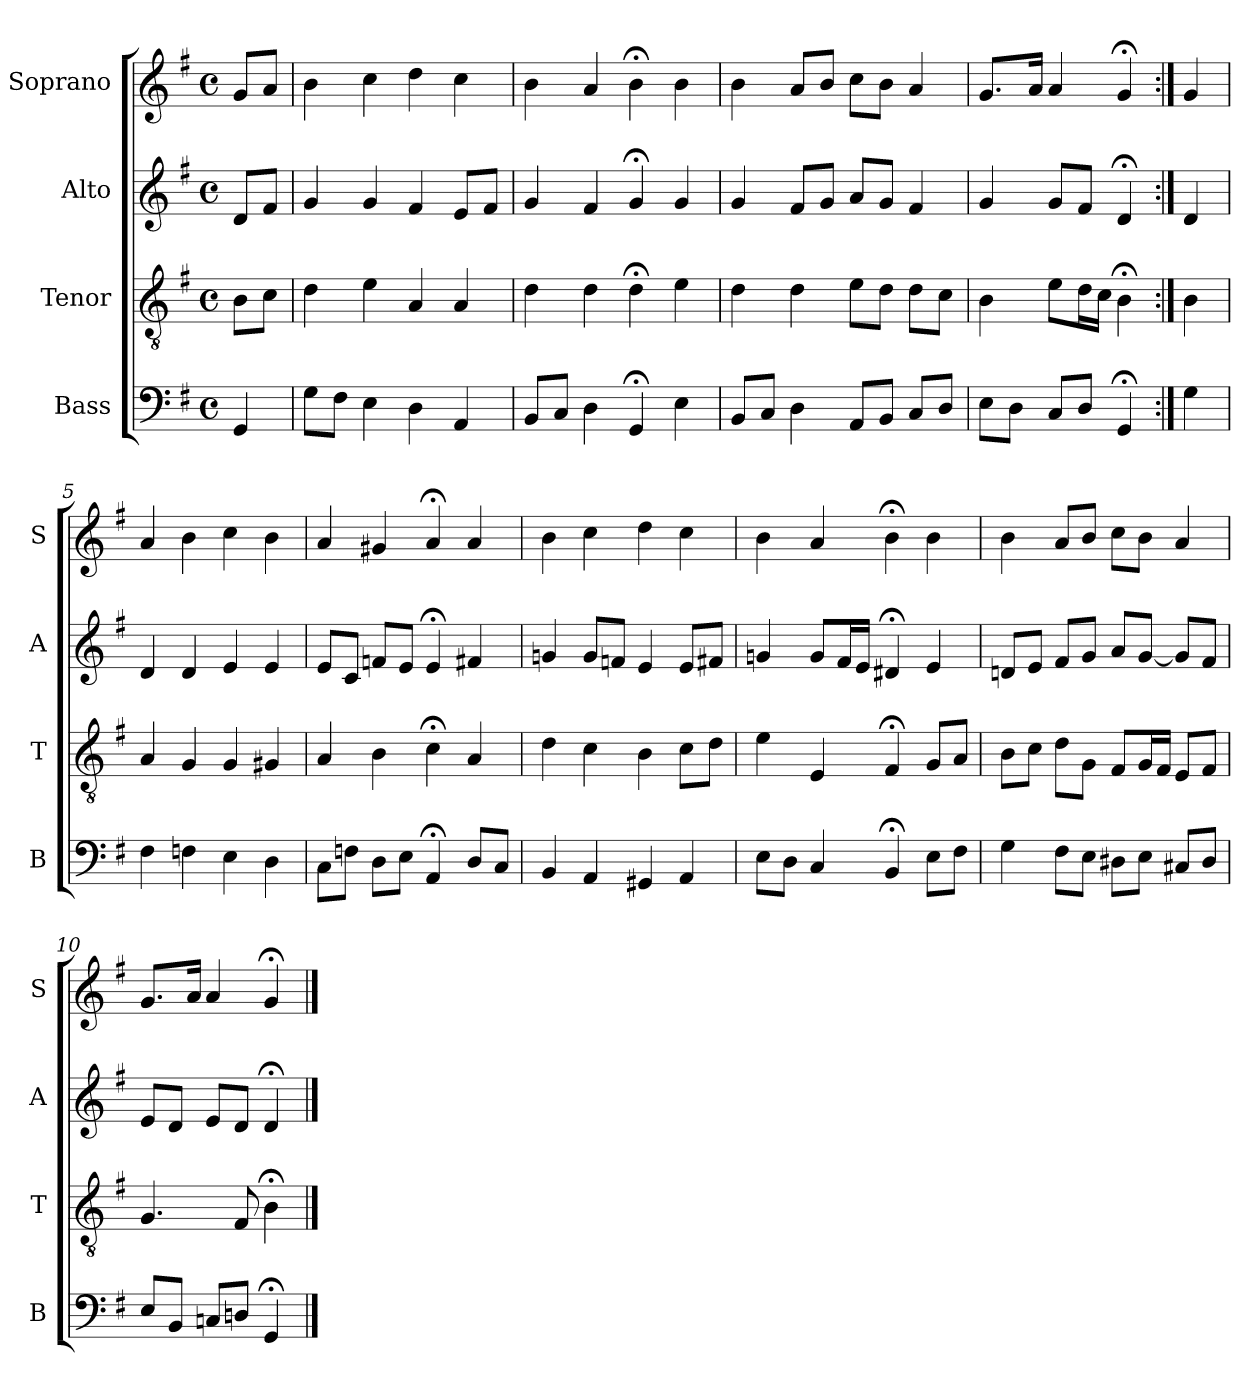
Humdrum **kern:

**kern	**kern	**kern	**kern
*part4	*part3	*part2	*part1
*staff4	*staff3	*staff2	*staff1
*I"Bass	*I"Tenor	*I"Alto	*I"Soprano
*I'B	*I'T	*I'A	*I'S
*clefF4	*clefGv2	*clefG2	*clefG2
*k[f#]	*k[f#]	*k[f#]	*k[f#]
*G:	*G:	*G:	*G:
*M4/4	*M4/4	*M4/4	*M4/4
*met(c)	*met(c)	*met(c)	*met(c)
*MM100	*MM100	*MM100	*MM100
=	=	=	=
4GG	8BL	8dL	8gL
.	8cJ	8f#J	8aJ
=1	=1	=1	=1
8GL	4d	4g	4b
8F#J	.	.	.
4E	4e	4g	4cc
4D	4A	4f#	4dd
4AA	4A	8eL	4cc
.	.	8f#J	.
=2	=2	=2	=2
8BBL	4d	4g	4b
8CJ	.	.	.
4D	4d	4f#	4a
4GG;<	4d;<	4g;<	4b;<
4E	4e	4g	4b
=3	=3	=3	=3
8BBL	4d	4g	4b
8CJ	.	.	.
4D	4d	8f#L	8aL
.	.	8gJ	8bJ
8AAL	8eL	8aL	8ccL
8BBJ	8dJ	8gJ	8bJ
8CL	8dL	4f#	4a
8DJ	8cJ	.	.
=4	=4	=4	=4
8EL	4B	4g	8.gL
8DJ	.	.	.
.	.	.	16aJk
8CL	8eL	8gL	4a
8DJ	16dL	8f#J	.
.	16cJJ	.	.
4GG;<	4B;<	4d;<	4g;<
=:|!	=:|!	=:|!	=:|!
4G	4B	4d	4g
=5	=5	=5	=5
4F#	4A	4d	4a
4Fn	4G	4d	4b
4E	4G	4e	4cc
4D	4G#X	4e	4b
=6	=6	=6	=6
8CL	4A	8eL	4a
8FnJ	.	8cJ	.
8DL	4B	8fnL	4g#X
8EJ	.	8eJ	.
4AA;<	4c;<	4e;<	4a;<
8DL	4A	4f#X	4a
8CJ	.	.	.
=7	=7	=7	=7
4BB	4d	4gn	4b
4AA	4c	8gL	4cc
.	.	8fnJ	.
4GG#Xi	4Bi	4ei	4ddi
4AA	8cL	8eL	4cc
.	8dJ	8f#XJ	.
=8	=8	=8	=8
8EL	4e	4gn	4b
8DJ	.	.	.
4C	4E	8gL	4a
.	.	16f#L	.
.	.	16eJJ	.
4BB;<	4F#;<	4d#X;<	4b;<
8EL	8GL	4e	4b
8F#J	8AJ	.	.
=9	=9	=9	=9
4G	8BL	8dnL	4b
.	8cJ	8eJ	.
8F#L	8dL	8f#L	8aL
8EJ	8GJ	8gJ	8bJ
8D#XL	8F#L	8aL	8ccL
8EJ	16GL	[8gJ	8bJ
.	16F#JJ	.	.
8C#XiL	8EiL	8giL]	4ai
8D#J	8F#J	8f#J	.
=10	=10	=10	=10
8EL	4.G	8eL	8.gL
8BBJ	.	8dJ	.
.	.	.	16aJk
8CnL	.	8eL	4a
8DnJ	8F#	8dJ	.
4GG;<	4B;<	4d;<	4g;<
==	==	==	==
*-	*-	*-	*-
